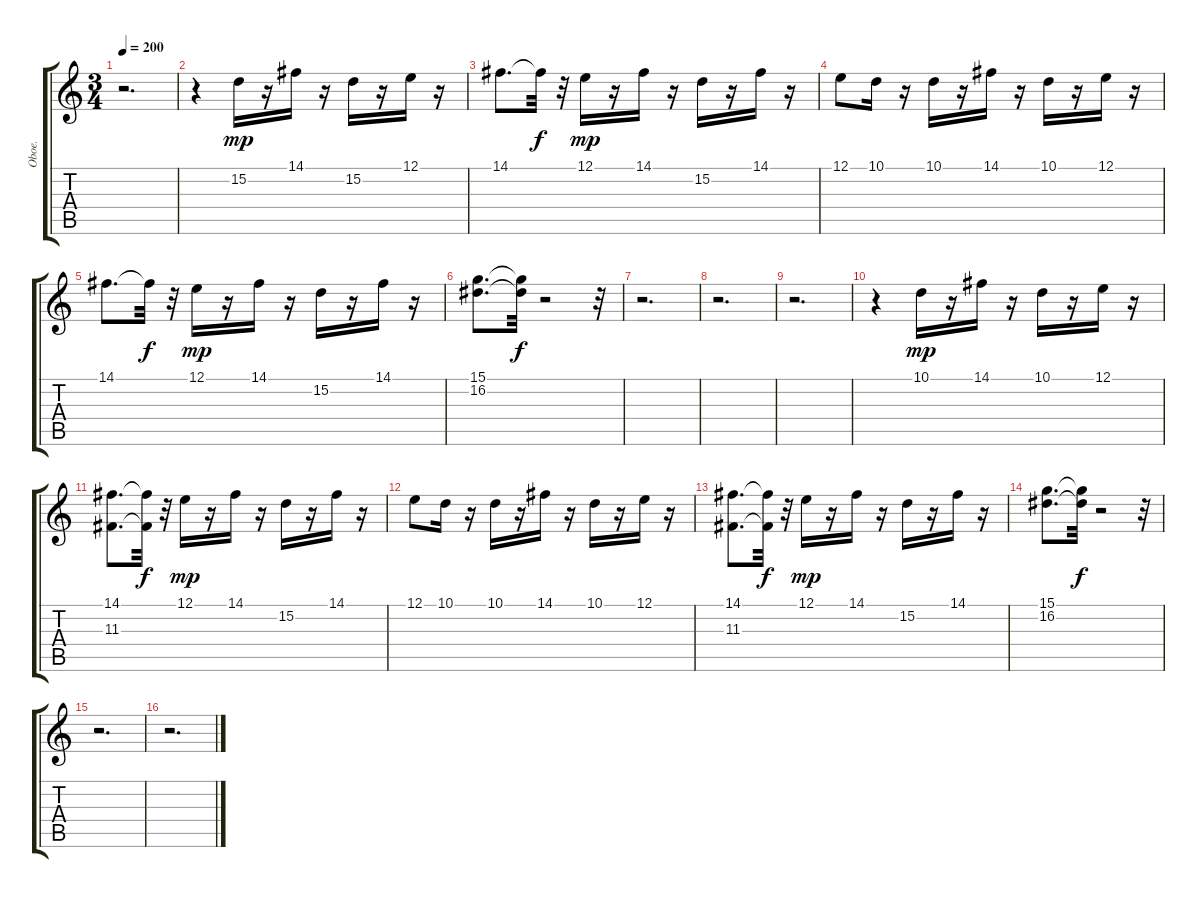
\track ("Oboe." "Oboe.") {instrument oboe}
\staff {score tabs}
\tuning (E4 B3 G3 D3 A2 E2) {hide}
\ts (3 4)
\tempo 200
\clef g2
\ks c
r.2{d dy mp} |
r.4 15.2.16{volume 15 balance 9} r.16 14.1.16 r.16 15.2.16 r.16 12.1.16 r.16 |
14.1.8{d} 14.1{t}.32{dy f} r.32 12.1.16{dy mp} r.16 14.1.16 r.16 15.2.16 r.16 14.1.16 r.16 |
12.1.8 10.1.16 r.16 10.1.16 r.16 14.1.16 r.16 10.1.16 r.16 12.1.16 r.16 |
14.1.8{d} 14.1{t}.32{dy f} r.32 12.1.16{dy mp} r.16 14.1.16 r.16 15.2.16 r.16 14.1.16 r.16 |
(15.1 16.2).8{d} (15.1{t} 16.2{t}).32{dy f} r.2 r.32 |
r.2{d} |
r.2{d} |
r.2{d} |
r.4 10.1.16{dy mp} r.16 14.1.16 r.16 10.1.16 r.16 12.1.16 r.16 |
(14.1 11.3).8{d} (14.1{t} 11.3{t}).32{dy f} r.32 12.1.16{dy mp} r.16 14.1.16 r.16 15.2.16 r.16 14.1.16 r.16 |
12.1.8 10.1.16 r.16 10.1.16 r.16 14.1.16 r.16 10.1.16 r.16 12.1.16 r.16 |
(14.1 11.3).8{d} (14.1{t} 11.3{t}).32{dy f} r.32 12.1.16{dy mp} r.16 14.1.16 r.16 15.2.16 r.16 14.1.16 r.16 |
(15.1 16.2).8{d} (15.1{t} 16.2{t}).32{dy f} r.2 r.32 |
r.2{d} |
r.2{d}
